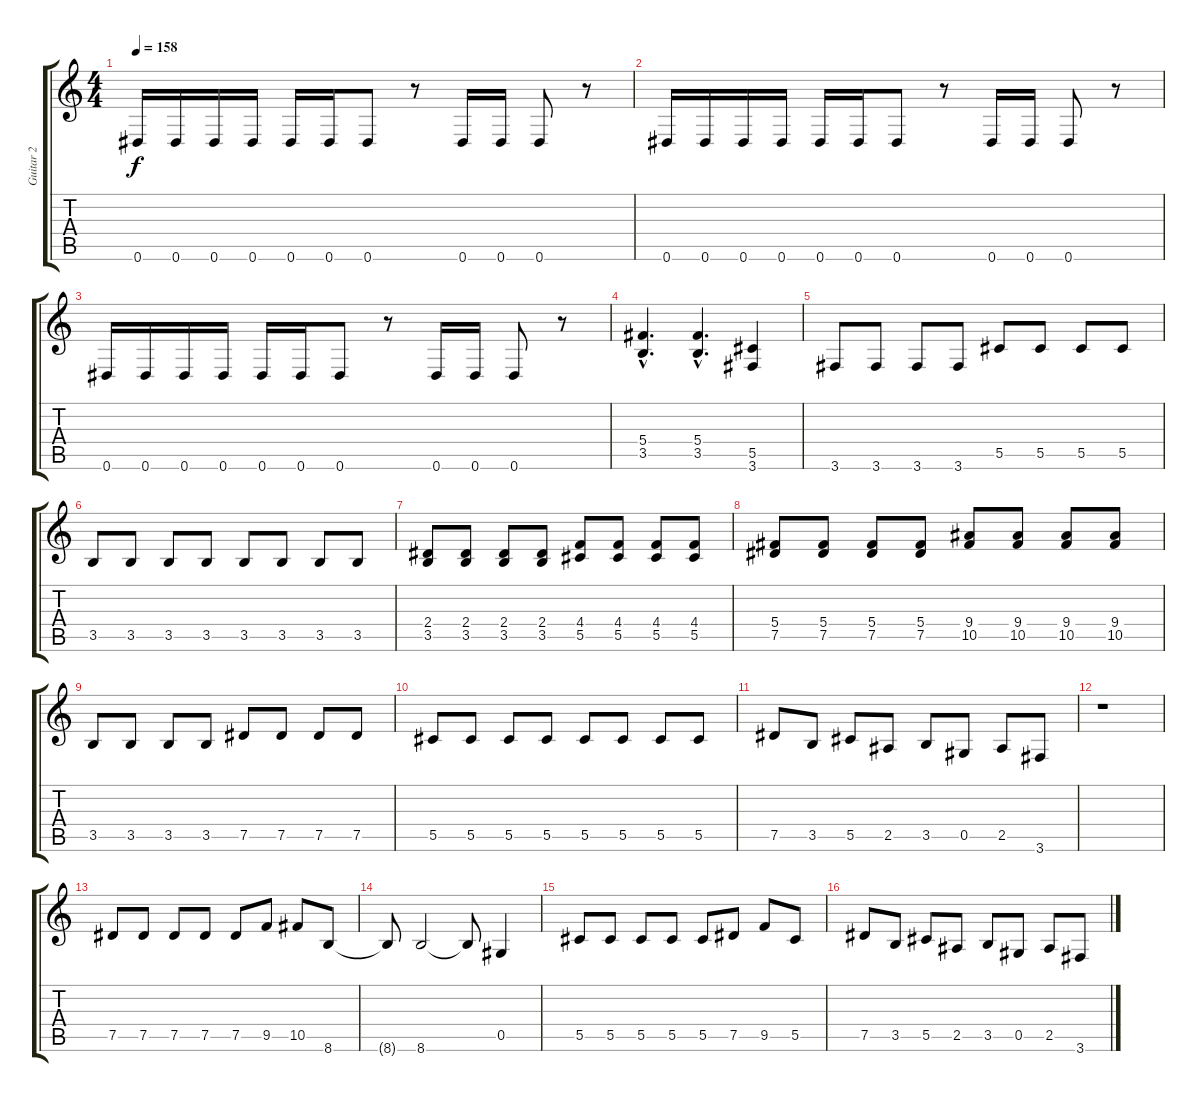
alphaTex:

\track ("Guitar 2" "Guitar 2") {instrument distortionguitar}
\staff {score tabs}
\tuning (Eb4 Bb3 Gb3 Db3 Ab2 Eb2) {hide}
\ts (4 4)
\tempo 158
\clef g2
\ks c
0.6.16{dy f} 0.6.16 0.6.16 0.6.16 0.6.16 0.6.16 0.6.8 r.8 0.6.16 0.6.16 0.6.8 r.8 |
0.6.16 0.6.16 0.6.16 0.6.16 0.6.16 0.6.16 0.6.8 r.8 0.6.16 0.6.16 0.6.8 r.8 |
0.6.16 0.6.16 0.6.16 0.6.16 0.6.16 0.6.16 0.6.8 r.8 0.6.16 0.6.16 0.6.8 r.8 |
(5.4{hac} 3.5{hac}).4{d} (5.4{hac} 3.5{hac}).4{d} (5.5 3.6).4 |
3.6.8 3.6.8 3.6.8 3.6.8 5.5.8 5.5.8 5.5.8 5.5.8 |
3.5.8 3.5.8 3.5.8 3.5.8 3.5.8 3.5.8 3.5.8 3.5.8 |
(2.4 3.5).8 (2.4 3.5).8 (2.4 3.5).8 (2.4 3.5).8 (4.4 5.5).8 (4.4 5.5).8 (4.4 5.5).8 (4.4 5.5).8 |
(5.4 7.5).8 (5.4 7.5).8 (5.4 7.5).8 (5.4 7.5).8 (9.4 10.5).8 (9.4 10.5).8 (9.4 10.5).8 (9.4 10.5).8 |
3.5.8 3.5.8 3.5.8 3.5.8 7.5.8 7.5.8 7.5.8 7.5.8 |
5.5.8 5.5.8 5.5.8 5.5.8 5.5.8 5.5.8 5.5.8 5.5.8 |
7.5.8 3.5.8 5.5.8 2.5.8 3.5.8 0.5.8 2.5.8 3.6.8 |
r.1 |
7.5.8 7.5.8 7.5.8 7.5.8 7.5.8 9.5.8 10.5.8 8.6.8 |
8.6{t}.8 8.6.2 8.6{t}.8 0.5.4 |
5.5.8 5.5.8 5.5.8 5.5.8 5.5.8 7.5.8 9.5.8 5.5.8 |
7.5.8 3.5.8 5.5.8 2.5.8 3.5.8 0.5.8 2.5.8 3.6.8
